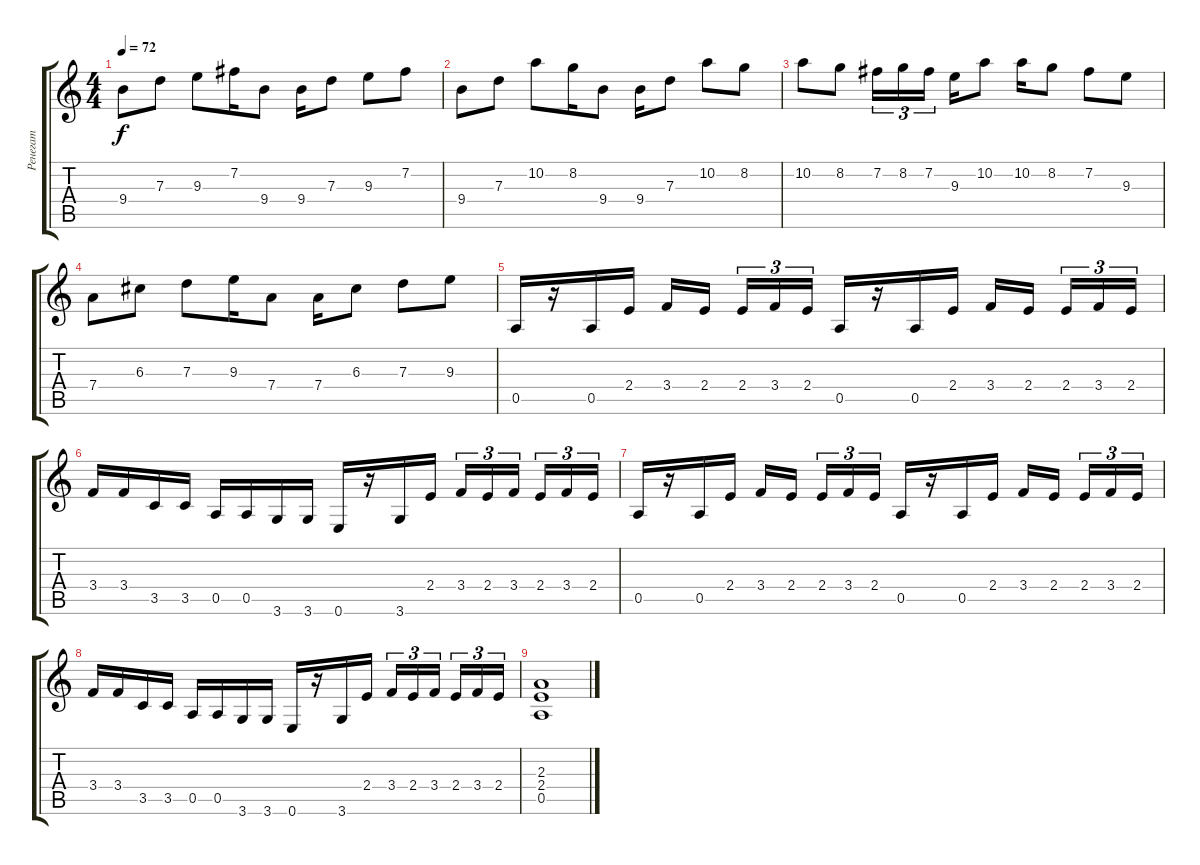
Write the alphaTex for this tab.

\track ("Ренегат" "Ренегат") {instrument distortionguitar}
\staff {score tabs}
\tuning (E4 B3 G3 D3 A2 E2) {hide}
\ts (4 4)
\tempo 72
\clef g2
\ks c
9.4.8{dy f} 7.3.8 9.3.8 7.2.16 9.4.8 9.4.16 7.3.8 9.3.8 7.2.8 |
9.4.8 7.3.8 10.2.8 8.2.16 9.4.8 9.4.16 7.3.8 10.2.8 8.2.8 |
10.2.8 8.2.8 7.2.16{tu (3 2)} 8.2.16{tu (3 2)} 7.2.16{tu (3 2) beam splitsecondary} 9.3.16 10.2.8 10.2.16 8.2.8 7.2.8 9.3.8 |
7.4.8 6.3.8 7.3.8 9.3.16 7.4.8 7.4.16 6.3.8 7.3.8 9.3.8 |
0.5.16{volume 8} r.16 0.5.16 2.4.16 3.4.16 2.4.16{beam splitsecondary} 2.4.16{tu (3 2)} 3.4.16{tu (3 2)} 2.4.16{tu (3 2)} 0.5.16 r.16 0.5.16 2.4.16 3.4.16 2.4.16{beam splitsecondary} 2.4.16{tu (3 2)} 3.4.16{tu (3 2)} 2.4.16{tu (3 2)} |
3.4.16 3.4.16 3.5.16 3.5.16 0.5.16 0.5.16 3.6.16 3.6.16 0.6.16 r.16 3.6.16 2.4.16 3.4.16{tu (3 2)} 2.4.16{tu (3 2)} 3.4.16{tu (3 2) beam splitsecondary} 2.4.16{tu (3 2)} 3.4.16{tu (3 2)} 2.4.16{tu (3 2)} |
0.5.16 r.16 0.5.16 2.4.16 3.4.16 2.4.16{beam splitsecondary} 2.4.16{tu (3 2)} 3.4.16{tu (3 2)} 2.4.16{tu (3 2)} 0.5.16 r.16 0.5.16 2.4.16 3.4.16 2.4.16{beam splitsecondary} 2.4.16{tu (3 2)} 3.4.16{tu (3 2)} 2.4.16{tu (3 2)} |
3.4.16 3.4.16 3.5.16 3.5.16 0.5.16 0.5.16 3.6.16 3.6.16 0.6.16 r.16 3.6.16 2.4.16 3.4.16{tu (3 2)} 2.4.16{tu (3 2)} 3.4.16{tu (3 2) beam splitsecondary} 2.4.16{tu (3 2)} 3.4.16{tu (3 2)} 2.4.16{tu (3 2)} |
(2.3 2.4 0.5).1
